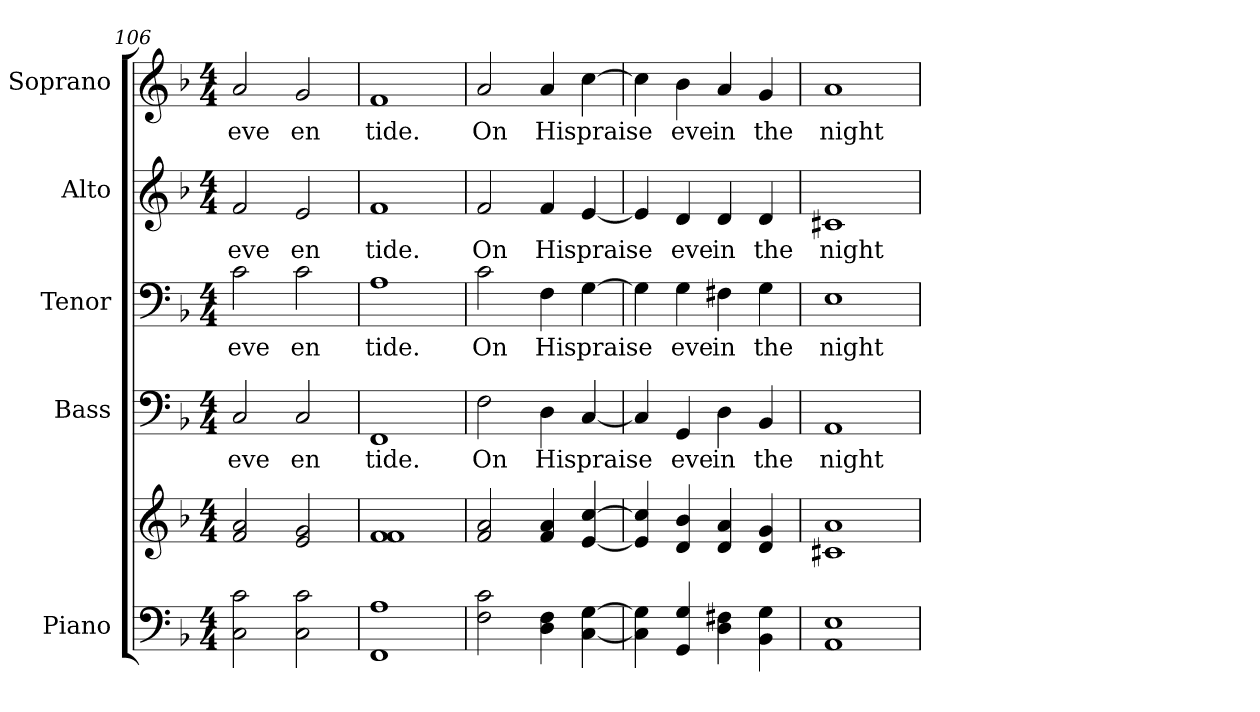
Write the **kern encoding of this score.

**kern	**kern	**kern	**text	**kern	**text	**kern	**text	**kern	**text
*part5	*part5	*part4	*part4	*part3	*part3	*part2	*part2	*part1	*part1
*staff6	*staff5	*staff4	*staff4	*staff3	*staff3	*staff2	*staff2	*staff1	*staff1
*I"Piano	*	*I"Bass	*	*I"Tenor	*	*I"Alto	*	*I"Soprano	*
*I'Pno.	*	*I'B.	*	*I'T.	*	*I'A.	*	*I'S.	*
*clefF4	*clefG2	*clefF4	*	*clefF4	*	*clefG2	*	*clefG2	*
*k[b-]	*k[b-]	*k[b-]	*	*k[b-]	*	*k[b-]	*	*k[b-]	*
*F:	*F:	*F:	*	*F:	*	*F:	*	*F:	*
*M4/4	*M4/4	*M4/4	*	*M4/4	*	*M4/4	*	*M4/4	*
=106	=106	=106	=106	=106	=106	=106	=106	=106	=106
!	!	!	!LO:LY:b:color=#000000	!	!	!	!	!	!
!	!	!	!	!	!LO:LY:b:color=#000000	!	!	!	!
!	!	!	!	!	!	!	!LO:LY:b:color=#000000	!	!
!	!	!	!	!	!	!	!	!	!LO:LY:b:color=#000000
2Ci\ 2ci	2fi/ 2ai	2Ci/	eve	2ci\	eve	2fi/	eve	2ai/	eve
!	!	!	!LO:LY:b:color=#000000	!	!	!	!	!	!
!	!	!	!	!	!LO:LY:b:color=#000000	!	!	!	!
!	!	!	!	!	!	!	!LO:LY:b:color=#000000	!	!
!	!	!	!	!	!	!	!	!	!LO:LY:b:color=#000000
2Ci\ 2ci	2ei/ 2gi	2Ci/	en	2ci\	en	2ei/	en	2gi/	en
!!LO:PB:g=z
=107	=107	=107	=107	=107	=107	=107	=107	=107	=107
!	!	!	!LO:LY:b:color=#000000	!	!	!	!	!	!
!	!	!	!	!	!LO:LY:b:color=#000000	!	!	!	!
!	!	!	!	!	!	!	!LO:LY:b:color=#000000	!	!
!	!	!	!	!	!	!	!	!	!LO:LY:b:color=#000000
1FFi 1Ai	1fi 1fi	1FFi	tide.	1Ai	tide.	1fi	tide.	1fi	tide.
=108	=108	=108	=108	=108	=108	=108	=108	=108	=108
!	!	!	!LO:LY:b:color=#000000	!	!	!	!	!	!
!	!	!	!	!	!LO:LY:b:color=#000000	!	!	!	!
!	!	!	!	!	!	!	!LO:LY:b:color=#000000	!	!
!	!	!	!	!	!	!	!	!	!LO:LY:b:color=#000000
2Fi\ 2ci	2fi/ 2ai	2Fi\	On	2ci\	On	2fi/	On	2ai/	On
!	!	!	!LO:LY:b:color=#000000	!	!	!	!	!	!
!	!	!	!	!	!LO:LY:b:color=#000000	!	!	!	!
!	!	!	!	!	!	!	!LO:LY:b:color=#000000	!	!
!	!	!	!	!	!	!	!	!	!LO:LY:b:color=#000000
4Di\ 4Fi	4fi/ 4ai	4Di\	His	4Fi\	His	4fi/	His	4ai/	His
!	!	!	!LO:LY:b:color=#000000	!	!	!	!	!	!
!	!	!	!	!	!LO:LY:b:color=#000000	!	!	!	!
!	!	!	!	!	!	!	!LO:LY:b:color=#000000	!	!
!	!	!	!	!	!	!	!	!	!LO:LY:b:color=#000000
[<4Ci\ [>4Gi	[<4ei/ [>4cci	[<4Ci/	praise	[>4Gi\	praise	[<4ei/	praise	[>4cci\	praise
!!LO:PB:g=z
=109	=109	=109	=109	=109	=109	=109	=109	=109	=109
4Ci\] 4Gi]	4ei/] 4cci]	4Ci/]	.	4Gi\]	.	4ei/]	.	4cci\]	.
!	!	!	!LO:LY:b:color=#000000	!	!	!	!	!	!
!	!	!	!	!	!LO:LY:b:color=#000000	!	!	!	!
!	!	!	!	!	!	!	!LO:LY:b:color=#000000	!	!
!	!	!	!	!	!	!	!	!	!LO:LY:b:color=#000000
4GGi/ 4Gi	4di/ 4b-i	4GGi/	eve	4Gi\	eve	4di/	eve	4b-i\	eve
!	!	!	!LO:LY:b:color=#000000	!	!	!	!	!	!
!	!	!	!	!	!LO:LY:b:color=#000000	!	!	!	!
!	!	!	!	!	!	!	!LO:LY:b:color=#000000	!	!
!	!	!	!	!	!	!	!	!	!LO:LY:b:color=#000000
4Di\ 4F#Xi	4di/ 4ai	4Di\	in	4F#Xi\	in	4di/	in	4ai/	in
!	!	!	!LO:LY:b:color=#000000	!	!	!	!	!	!
!	!	!	!	!	!LO:LY:b:color=#000000	!	!	!	!
!	!	!	!	!	!	!	!LO:LY:b:color=#000000	!	!
!	!	!	!	!	!	!	!	!	!LO:LY:b:color=#000000
4BB-i\ 4Gi	4di/ 4gi	4BB-i/	the	4Gi\	the	4di/	the	4gi/	the
=110	=110	=110	=110	=110	=110	=110	=110	=110	=110
!	!	!	!LO:LY:b:color=#000000	!	!	!	!	!	!
!	!	!	!	!	!LO:LY:b:color=#000000	!	!	!	!
!	!	!	!	!	!	!	!LO:LY:b:color=#000000	!	!
!	!	!	!	!	!	!	!	!	!LO:LY:b:color=#000000
1AAi 1Ei	1c#Xi 1ai	1AAi	night	1Ei	night	1c#Xi	night	1ai	night
=	=	=	=	=	=	=	=	=	=
*-	*-	*-	*-	*-	*-	*-	*-	*-	*-
